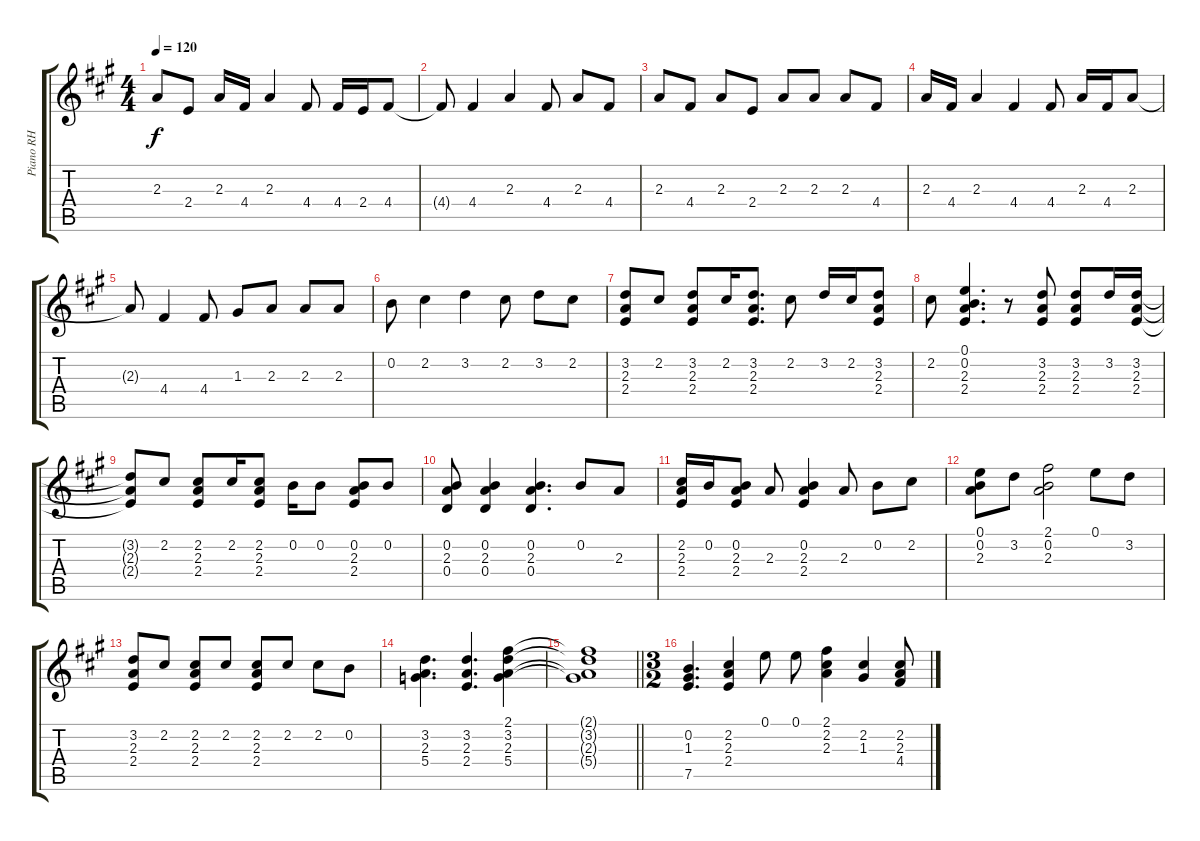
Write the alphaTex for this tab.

\track ("Piano RH" "Piano RH") {instrument brightacousticpiano}
\staff {score tabs}
\tuning (E5 B4 G4 D4 A3 E3) {hide}
\ts (4 4)
\tempo 120
\clef g2
\ks a
2.3.8{dy f} 2.4.8 2.3.16 4.4.16 2.3.4 4.4.8 4.4.16 2.4.16 4.4.8 |
4.4{t}.8 4.4.4 2.3.4 4.4.8 2.3.8 4.4.8 |
2.3.8 4.4.8 2.3.8 2.4.8 2.3.8 2.3.8 2.3.8 4.4.8 |
2.3.16 4.4.16 2.3.4 4.4.4 4.4.8 2.3.16 4.4.16 2.3.8 |
2.3{t}.8 4.4.4 4.4.8 1.3.8 2.3.8 2.3.8 2.3.8 |
0.2.8 2.2.4 3.2.4 2.2.8 3.2.8 2.2.8 |
(3.2 2.3 2.4).8 2.2.8 (3.2 2.3 2.4).8 2.2.16 (3.2 2.3 2.4).8{d} 2.2.8 3.2.16 2.2.16 (3.2 2.3 2.4).8 |
2.2.8 (0.1 0.2 2.3 2.4).4{d} r.8 (3.2 2.3 2.4).8 (3.2 2.3 2.4).8 3.2.16 (3.2 2.3 2.4).16 |
(3.2{t} 2.3{t} 2.4{t}).8 2.2.8 (2.2 2.3 2.4).8 2.2.16 (2.2 2.3 2.4).8 0.2.16 0.2.8 (0.2 2.3 2.4).8 0.2.8 |
(0.2 2.3 0.4).8 (0.2 2.3 0.4).4 (0.2 2.3 0.4).4{d} 0.2.8 2.3.8 |
(2.2 2.3 2.4).16 0.2.16 (0.2 2.3 2.4).8 2.3.8 (0.2 2.3 2.4).4 2.3.8 0.2.8 2.2.8 |
(0.1 0.2 2.3).8 3.2.8 (2.1 0.2 2.3).2 0.1.8 3.2.8 |
(3.2 2.3 2.4).8 2.2.8 (2.2 2.3 2.4).8 2.2.8 (2.2 2.3 2.4).8 2.2.8 2.2.8 0.2.8 |
(3.2 2.3 5.4).4{d} (3.2 2.3 2.4).4{d} (2.1 3.2 2.3 5.4).4 |
\barLineRight lightlight
(2.1{t} 3.2{t} 2.3{t} 5.4{t}).1 |
\ts (3 2)
(0.2 1.3 7.5).4{d} (2.2 2.3 2.4).4 0.1.8 0.1.8 (2.1 2.2 2.3).4 (2.2 1.3).4 (2.2 2.3 4.4).8
